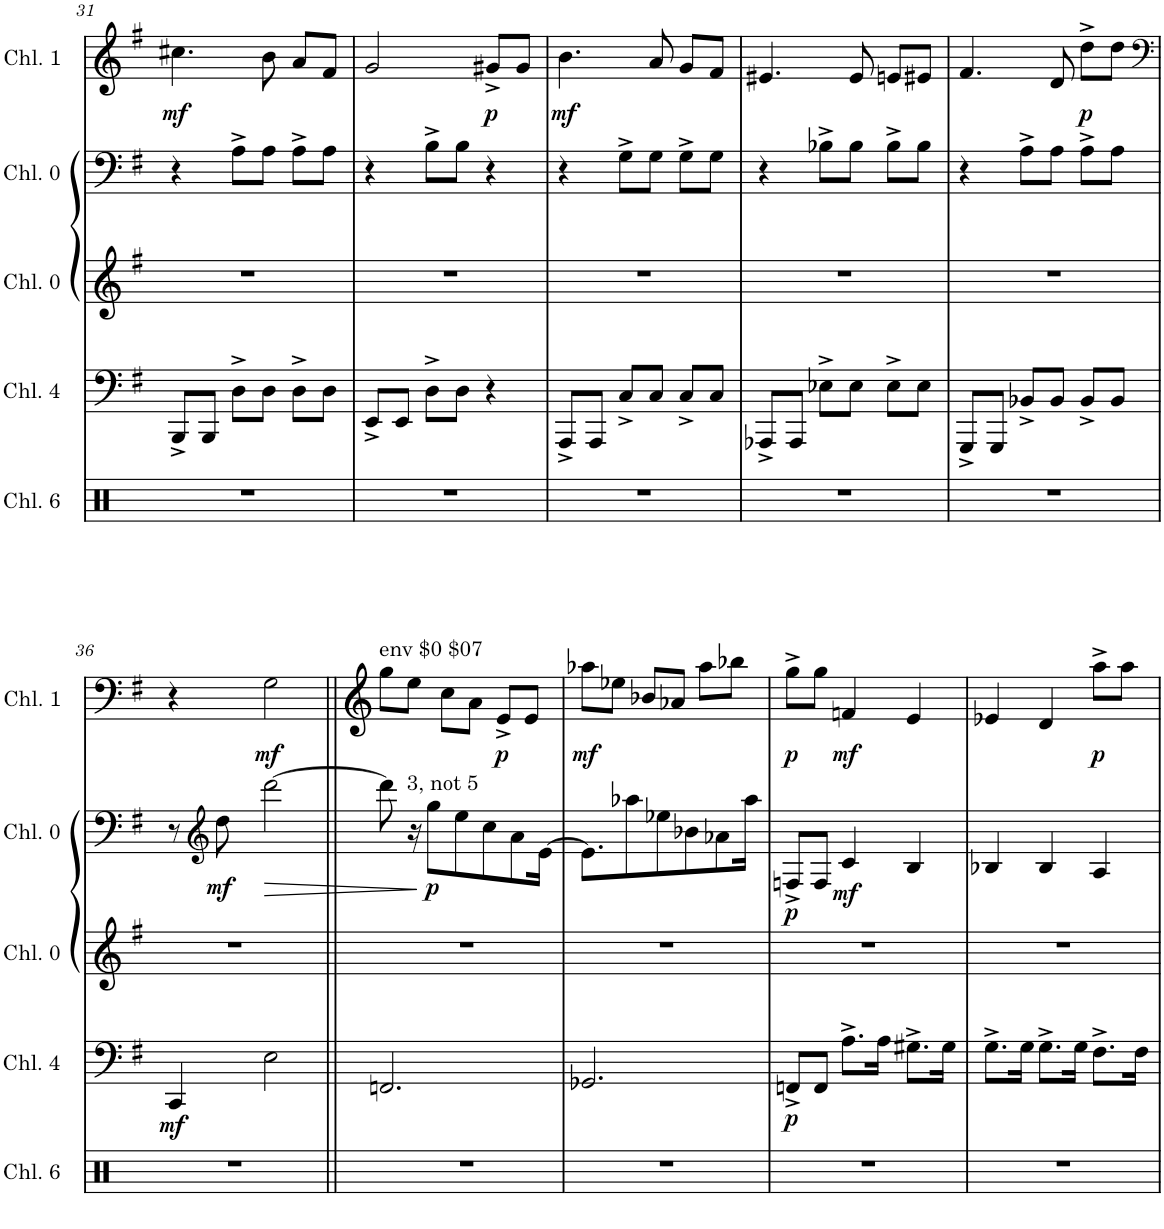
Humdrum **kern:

**kern	**kern	**dynam	**kern	**kern	**dynam	**kern	**dynam
*part5	*part4	*part4	*part3	*part2	*part2	*part1	*part1
*staff5	*staff4	*staff4	*staff3	*staff2	*staff2	*staff1	*staff1
*I"Channel 6	*I"Channel 4	*	*I"Channel 0	*I"Channel 0	*	*I"Channel 1	*
*I'Chl. 6	*I'Chl. 4	*	*I'Chl. 0	*I'Chl. 0	*	*I'Chl. 1	*
!!LO:PB:g=z
*clefX	*clefF4	*	*clefG2	*clefF4	*	*clefG2	*
*k[]	*k[f#]	*	*k[f#]	*k[f#]	*	*k[f#]	*
*M3/4	*M3/4	*	*M3/4	*M3/4	*	*M3/4	*
=31	=31	=31	=31	=31	=31	=31	=31
!	!	!	!	!	!	!	!LO:DY:b
2.r	8BBB^/L	.	2.r	4r	.	4.cc#X\	mf
.	8BBB/J	.	.	.	.	.	.
.	8D^\L	.	.	8A^\L	.	.	.
.	8D\J	.	.	8A\J	.	8b\	.
.	8D^\L	.	.	8A^\L	.	8a/L	.
.	8D\J	.	.	8A\J	.	8f#/J	.
=32	=32	=32	=32	=32	=32	=32	=32
2.r	8EE^/L	.	2.r	4r	.	2g/	.
.	8EE/J	.	.	.	.	.	.
.	8D^\L	.	.	8B^\L	.	.	.
.	8D\J	.	.	8B\J	.	.	.
!	!	!	!	!	!	!	!LO:DY:b
.	4r	.	.	4r	.	8g#X^/L	p
.	.	.	.	.	.	8g#/J	.
=33	=33	=33	=33	=33	=33	=33	=33
!	!	!	!	!	!	!	!LO:DY:b
2.r	8AAA^/L	.	2.r	4r	.	4.b\	mf
.	8AAA/J	.	.	.	.	.	.
.	8C^/L	.	.	8G^\L	.	.	.
.	8C/J	.	.	8G\J	.	8a/	.
.	8C^/L	.	.	8G^\L	.	8g/L	.
.	8C/J	.	.	8G\J	.	8f#/J	.
=34	=34	=34	=34	=34	=34	=34	=34
2.r	8AAA-X^/L	.	2.r	4r	.	4.e#X/	.
.	8AAA-/J	.	.	.	.	.	.
.	8E-X^\L	.	.	8B-X^\L	.	.	.
.	8E-\J	.	.	8B-\J	.	8e#/	.
.	8E-^\L	.	.	8B-^\L	.	8en/L	.
.	8E-\J	.	.	8B-\J	.	8e#X/J	.
=35	=35	=35	=35	=35	=35	=35	=35
2.r	8GGG^/L	.	2.r	4r	.	4.f#/	.
.	8GGG/J	.	.	.	.	.	.
.	8BB-X^/L	.	.	8A^\L	.	.	.
.	8BB-/J	.	.	8A\J	.	8d/	.
!	!	!	!	!	!	!	!LO:DY:b
.	8BB-^/L	.	.	8A^\L	.	8dd^\L	p
.	8BB-/J	.	.	8A\J	.	8dd\J	.
!!LO:LB:g=z
=36	=36	=36	=36	=36	=36	=36	=36
*	*	*	*	*	*	*clefF4	*
!	!	!LO:DY:b	!	!	!	!	!
2.r	4CC/	mf	2.r	8r	.	4r	.
*	*	*	*	*clefG2	*	*	*
!	!	!	!	!	!LO:DY:b	!	!
.	.	.	.	8dd\	mf	.	.
!	!	!	!	!	!LO:HP:b	!	!LO:DY:b
.	2E\	.	.	[2ddd\	>	2G\	mf
=37||	=37||	=37||	=37||	=37||	=37||	=37||	=37||
!	!	!	!	!	!	!LO:TX:a:t=env $0 $07	!
2.r	2.FFn/	.	2.r	8ddd\]	.	8gg\L	.
!	!	!	!	!LO:TX:a:t=3, not 5	!	!	!
.	.	.	.	16r	.	8ee\J	.
!	!	!	!	!	!LO:DY:n=1:b	!	!
.	.	.	.	8gg\L	] p	.	.
.	.	.	.	.	.	8cc\L	.
.	.	.	.	8ee\	.	.	.
.	.	.	.	.	.	8a\J	.
.	.	.	.	8cc\	.	.	.
!	!	!	!	!	!	!	!LO:DY:b
.	.	.	.	.	.	8e^/L	p
.	.	.	.	8a\	.	.	.
.	.	.	.	.	.	8e/J	.
.	.	.	.	[16e\Jk	.	.	.
=38	=38	=38	=38	=38	=38	=38	=38
!	!	!	!	!	!	!	!LO:DY:b
2.r	2.GG-X/	.	2.r	8.e\L]	.	8aa-X\L	mf
.	.	.	.	.	.	8ee-X\J	.
.	.	.	.	8aa-X\	.	.	.
.	.	.	.	.	.	8b-X/L	.
.	.	.	.	8ee-X\	.	.	.
.	.	.	.	.	.	8a-X/J	.
.	.	.	.	8b-X\	.	.	.
.	.	.	.	.	.	8aa-\L	.
.	.	.	.	8a-X\	.	.	.
.	.	.	.	.	.	8bb-X\J	.
.	.	.	.	16aa-\Jk	.	.	.
=39	=39	=39	=39	=39	=39	=39	=39
!	!	!LO:DY:b	!	!	!LO:DY:b	!	!LO:DY:b
2.r	8FFn^/L	p	2.r	8Fn^/L	p	8gg^\L	p
.	8FF/J	.	.	8F/J	.	8gg\J	.
!	!	!	!	!	!LO:DY:b	!	!LO:DY:b
.	8.A^\L	.	.	4c/	mf	4fn/	mf
.	16A\Jk	.	.	.	.	.	.
.	8.G#X^\L	.	.	4B/	.	4e/	.
.	16G#\Jk	.	.	.	.	.	.
=40	=40	=40	=40	=40	=40	=40	=40
2.r	8.G^\L	.	2.r	4B-X/	.	4e-X/	.
.	16G\Jk	.	.	.	.	.	.
.	8.G^\L	.	.	4B-/	.	4d/	.
.	16G\Jk	.	.	.	.	.	.
!	!	!	!	!	!	!	!LO:DY:b
.	8.F#^\L	.	.	4A/	.	8aa^\L	p
.	.	.	.	.	.	8aa\J	.
.	16F#\Jk	.	.	.	.	.	.
=	=	=	=	=	=	=	=
*-	*-	*-	*-	*-	*-	*-	*-
